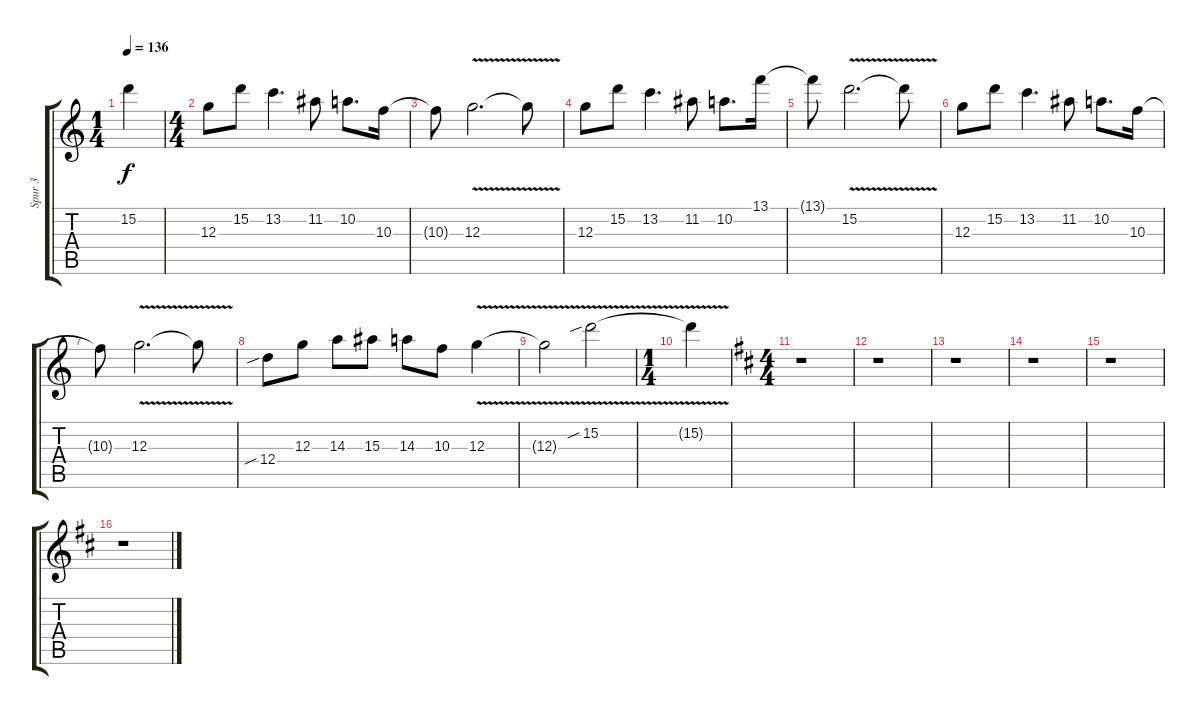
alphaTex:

\track ("Spur 3" "Spur 3") {instrument distortionguitar}
\staff {score tabs}
\tuning (E4 B3 G3 D3 A2 E2) {hide}
\ts (1 4)
\tempo 136
\clef g2
\ks c
15.2{t}.4{dy f} |
\ts (4 4)
12.3.8 15.2.8 13.2.4{d} 11.2.8 10.2.8{d} 10.3.16 |
10.3{t}.8 12.3{v}.2{d} 12.3{t}.8 |
12.3.8 15.2.8 13.2.4{d} 11.2.8 10.2.8{d} 13.1.16 |
13.1{t}.8 15.2{v}.2{d} 15.2{t}.8 |
12.3.8 15.2.8 13.2.4{d} 11.2.8 10.2.8{d} 10.3.16 |
10.3{t}.8 12.3{v}.2{d} 12.3{t}.8 |
12.4{sib}.8 12.3.8 14.3.8 15.3.8 14.3.8 10.3.8 12.3{v}.4 |
12.3{t}.2 15.2{v sib}.2 |
\ts (1 4)
15.2{t}.4 |
\ts (4 4)
\ks d
r.1 |
r.1 |
r.1 |
r.1 |
r.1 |
r.1
